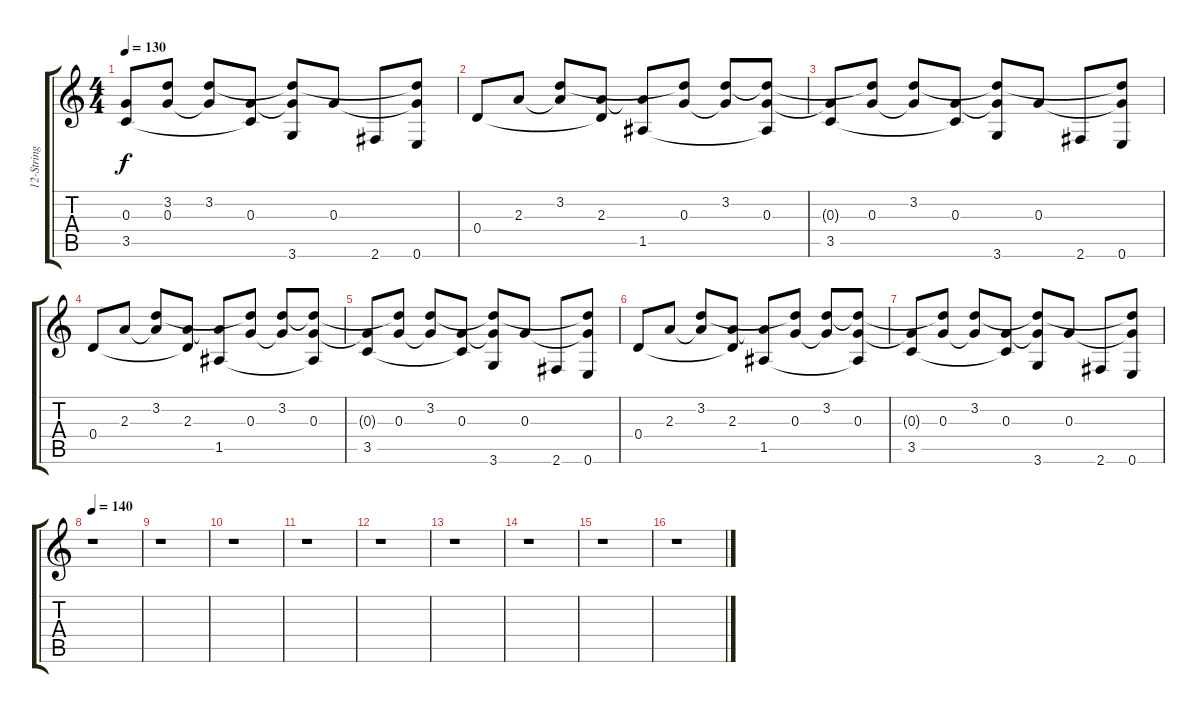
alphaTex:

\track ("12-String Acoustic" "12-String ") {instrument acousticguitarsteel}
\staff {score tabs}
\tuning (E4 B3 G3 D3 A2 E2) {hide}
\ts (4 4)
\tempo 130
\clef g2
\ks c
(0.3{t} 3.5).8{dy f} (3.2{t} 0.3).8 (3.2 0.3{t}).8 (0.3 3.5{t}).8 (3.2{t} 0.3{t} 3.6).8 0.3.8 2.6.8 (3.2{t} 0.3{t} 0.6).8 |
0.4.8 2.3.8 (3.2 2.3{t}).8 (2.3 0.4{t}).8 (2.3{t} 1.5).8 (3.2{t} 0.3).8 (3.2 0.3{t}).8 (3.2{t} 0.3 1.5{t}).8 |
(0.3{t} 3.5).8 (3.2{t} 0.3).8 (3.2 0.3{t}).8 (0.3 3.5{t}).8 (3.2{t} 0.3{t} 3.6).8 0.3.8 2.6.8 (3.2{t} 0.3{t} 0.6).8 |
0.4.8 2.3.8 (3.2 2.3{t}).8 (2.3 0.4{t}).8 (2.3{t} 1.5).8 (3.2{t} 0.3).8 (3.2 0.3{t}).8 (3.2{t} 0.3 1.5{t}).8 |
(0.3{t} 3.5).8 (3.2{t} 0.3).8 (3.2 0.3{t}).8 (0.3 3.5{t}).8 (3.2{t} 0.3{t} 3.6).8 0.3.8 2.6.8 (3.2{t} 0.3{t} 0.6).8 |
0.4.8 2.3.8 (3.2 2.3{t}).8 (2.3 0.4{t}).8 (2.3{t} 1.5).8 (3.2{t} 0.3).8 (3.2 0.3{t}).8 (3.2{t} 0.3 1.5{t}).8 |
(0.3{t} 3.5).8 (3.2{t} 0.3).8 (3.2 0.3{t}).8 (0.3 3.5{t}).8 (3.2{t} 0.3{t} 3.6).8 0.3.8 2.6.8 (3.2{t} 0.3{t} 0.6).8 |
\tempo 140
r.1 |
r.1 |
r.1 |
r.1 |
r.1 |
r.1 |
r.1 |
r.1 |
r.1
